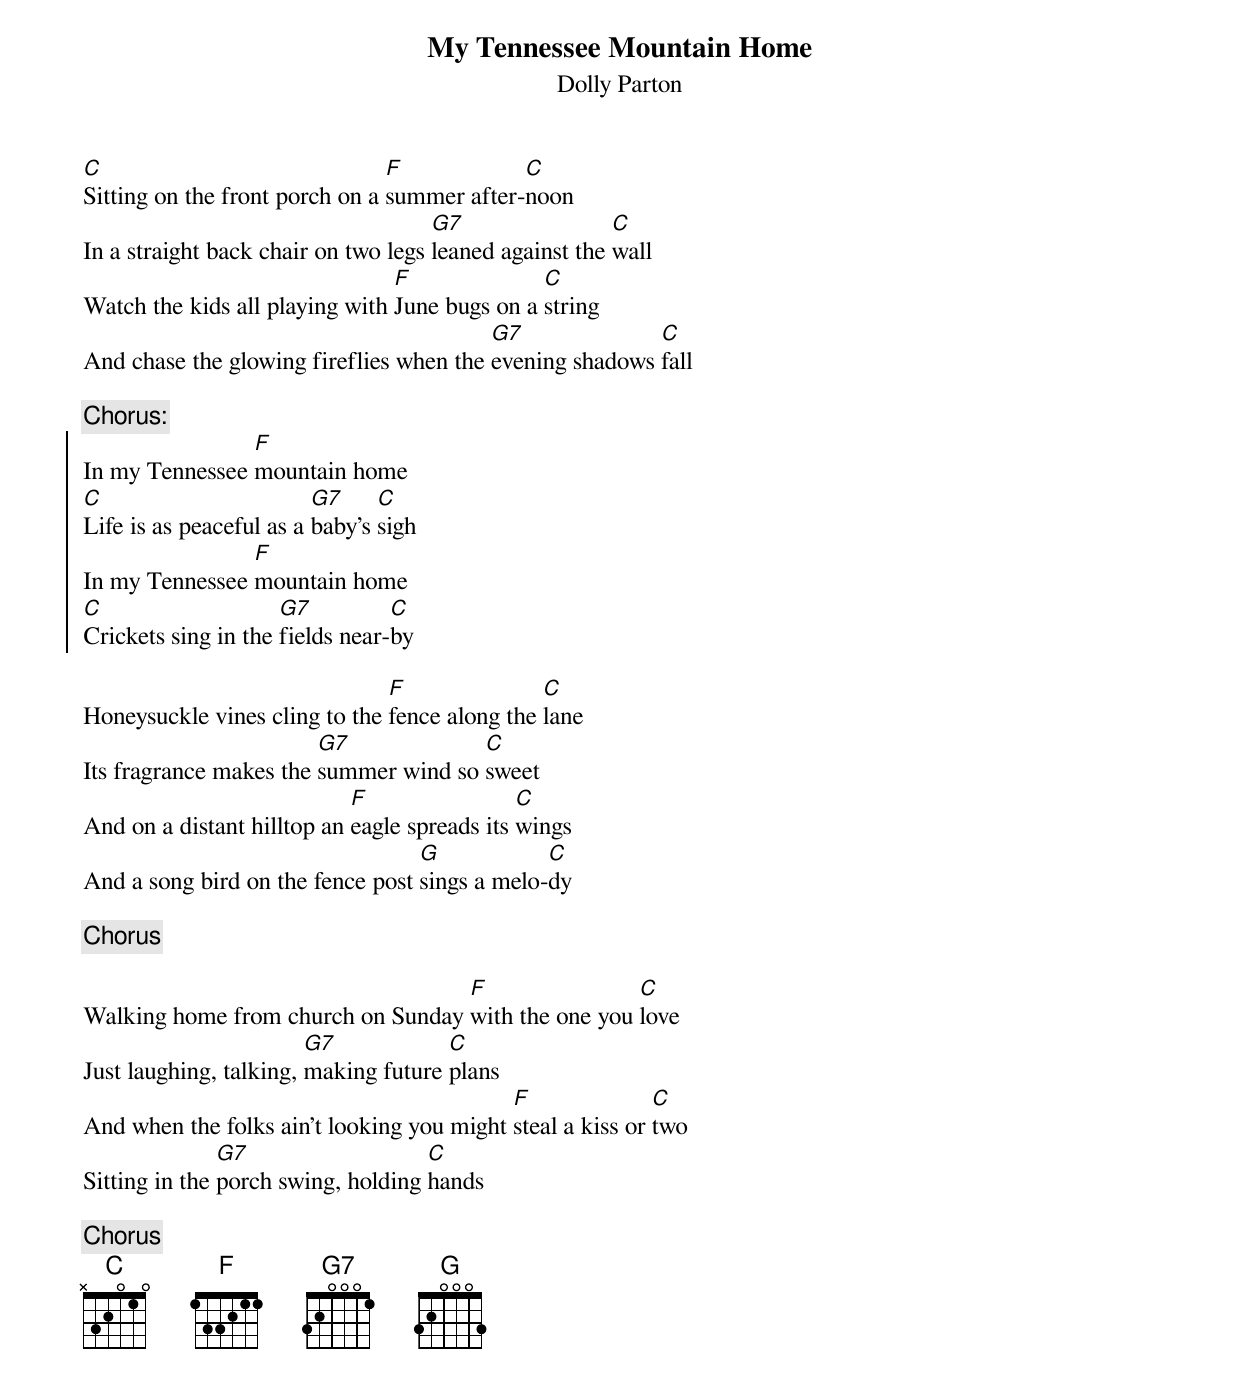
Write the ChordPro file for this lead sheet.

{t:My Tennessee Mountain Home}
{st:Dolly Parton}

[C]Sitting on the front porch on a [F]summer after-[C]noon
In a straight back chair on two legs [G7]leaned against the [C]wall
Watch the kids all playing with [F]June bugs on a [C]string
And chase the glowing fireflies when the [G7]evening shadows [C]fall

{c:Chorus:}
{soc}
In my Tennessee [F]mountain home
[C]Life is as peaceful as a [G7]baby's [C]sigh
In my Tennessee [F]mountain home
[C]Crickets sing in the [G7]fields near-[C]by
{eoc}

Honeysuckle vines cling to the [F]fence along the [C]lane
Its fragrance makes the [G7]summer wind so [C]sweet
And on a distant hilltop an [F]eagle spreads its [C]wings
And a song bird on the fence post [G]sings a melo-[C]dy

{c:Chorus}

Walking home from church on Sunday [F]with the one you [C]love
Just laughing, talking, [G7]making future [C]plans
And when the folks ain’t looking you might [F]steal a kiss or [C]two
Sitting in the [G7]porch swing, holding [C]hands

{c:Chorus}
